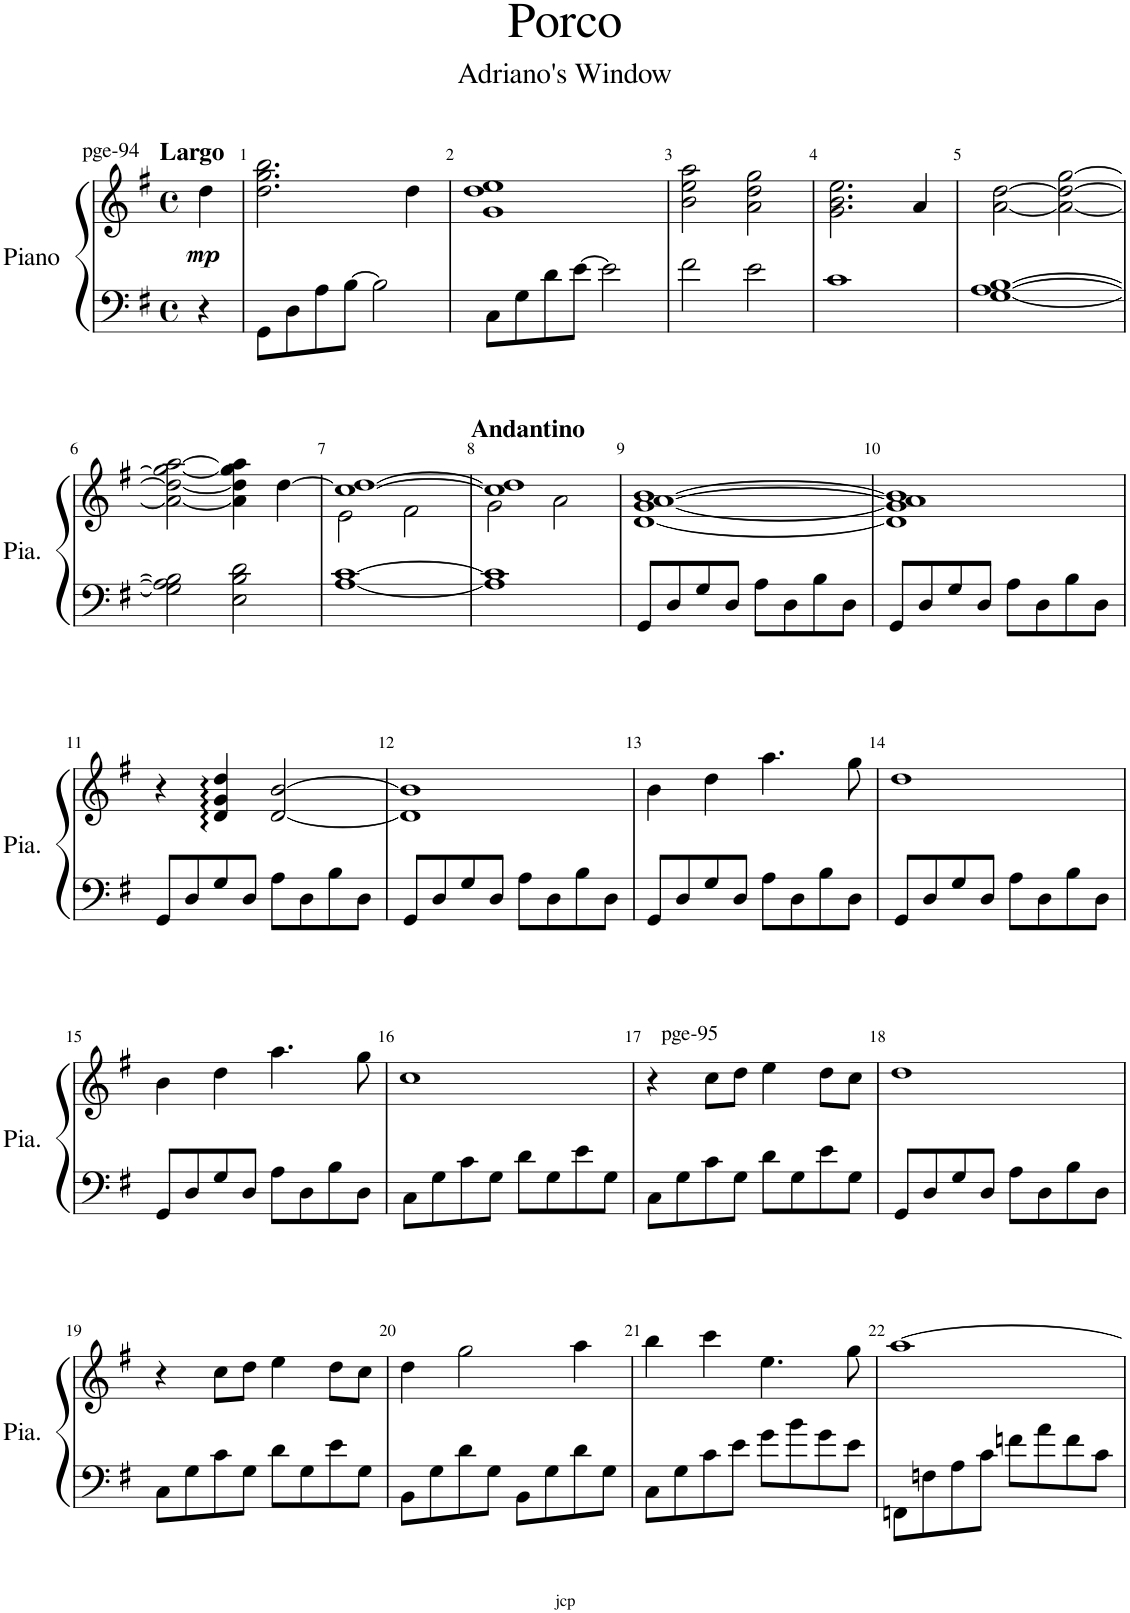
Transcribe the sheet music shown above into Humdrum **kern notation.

**kern	**kern	**dynam
*part1	*part1	*part1
*staff2	*staff1	*staff1/2
*I"Piano	*	*
*I'Pia.	*	*
*clefF4	*clefG2	*
*k[f#]	*k[f#]	*
*M4/4	*M4/4	*
*met(c)	*met(c)	*
=	=	=
!	!LO:TX:a:B:t=Largo	!
!	!LO:TX:a:t=pge-94	!
!	!	!LO:DY:b
4r	4dd\	mp
=1	=1	=1
8GG\L	2.dd\ 2.gg\ 2.bb\	.
8D\	.	.
8A\	.	.
[8B\J	.	.
2B\]	.	.
.	4dd\	.
=2	=2	=2
8C\L	1g 1dd 1ee	.
8G\	.	.
8d\	.	.
[8e\J	.	.
2e\]	.	.
=3	=3	=3
2f#\	2b\ 2ee\ 2aa\	.
2e\	2a\ 2dd\ 2gg\	.
=4	=4	=4
1c	2.g\ 2.b\ 2.ee\	.
.	4a/	.
=5	=5	=5
[1G [1A [1B	[2a\ [2dd\	.
.	2a\_ 2dd\_ [2gg\	.
!!LO:LB:g=z
=6	=6	=6
2G\] 2A\] 2B\]	2a\_ 2dd\_ 2gg\_ [2aa\	.
2E\ 2B\ 2d\	4a\] 4dd\] 4gg\] 4aa\]	.
.	[4dd\	.
=7	=7	=7
*	*^	*
[1A [1c	[1cc 1dd_	2e\	.
.	.	2f#\	.
=8	=8	=8	=8
!	!LO:TX:a:B:t=Andantino	!	!
1A] 1c]	1cc] 1dd]	2g\	.
.	.	2a\	.
*	*v	*v	*
=9	=9	=9
8GG/L	[1d [1g [1a [1b	.
8D/	.	.
8G/	.	.
8D/J	.	.
8A\L	.	.
8D\	.	.
8B\	.	.
8D\J	.	.
=10	=10	=10
8GG/L	1d] 1g] 1a] 1b]	.
8D/	.	.
8G/	.	.
8D/J	.	.
8A\L	.	.
8D\	.	.
8B\	.	.
8D\J	.	.
!!LO:LB:g=z
=11	=11	=11
8GG/L	4r	.
8D/	.	.
8G/	4d/ 4g/ 4dd/	.
8D/J	.	.
8A\L	[2d/ [2b/	.
8D\	.	.
8B\	.	.
8D\J	.	.
=12	=12	=12
8GG/L	1d] 1b]	.
8D/	.	.
8G/	.	.
8D/J	.	.
8A\L	.	.
8D\	.	.
8B\	.	.
8D\J	.	.
=13	=13	=13
8GG/L	4b\	.
8D/	.	.
8G/	4dd\	.
8D/J	.	.
8A\L	4.aa\	.
8D\	.	.
8B\	.	.
8D\J	8gg\	.
=14	=14	=14
8GG/L	1dd	.
8D/	.	.
8G/	.	.
8D/J	.	.
8A\L	.	.
8D\	.	.
8B\	.	.
8D\J	.	.
!!LO:LB:g=z
=15	=15	=15
8GG/L	4b\	.
8D/	.	.
8G/	4dd\	.
8D/J	.	.
8A\L	4.aa\	.
8D\	.	.
8B\	.	.
8D\J	8gg\	.
=16	=16	=16
8C\L	1cc	.
8G\	.	.
8c\	.	.
8G\J	.	.
8d\L	.	.
8G\	.	.
8e\	.	.
8G\J	.	.
=17	=17	=17
!	!LO:TX:a:t=pge-95	!
8C\L	4r	.
8G\	.	.
8c\	8cc\L	.
8G\J	8dd\J	.
8d\L	4ee\	.
8G\	.	.
8e\	8dd\L	.
8G\J	8cc\J	.
=18	=18	=18
8GG/L	1dd	.
8D/	.	.
8G/	.	.
8D/J	.	.
8A\L	.	.
8D\	.	.
8B\	.	.
8D\J	.	.
!!LO:LB:g=z
=19	=19	=19
8C\L	4r	.
8G\	.	.
8c\	8cc\L	.
8G\J	8dd\J	.
8d\L	4ee\	.
8G\	.	.
8e\	8dd\L	.
8G\J	8cc\J	.
=20	=20	=20
8BB\L	4dd\	.
8G\	.	.
8d\	2gg\	.
8G\J	.	.
8BB\L	.	.
8G\	.	.
8d\	4aa\	.
8G\J	.	.
=21	=21	=21
8C\L	4bb\	.
8G\	.	.
8c\	4ccc\	.
8e\J	.	.
8g\L	4.ee\	.
8b\	.	.
8g\	.	.
8e\J	8gg\	.
=22	=22	=22
8FFn\L	[1aa	.
8Fn\	.	.
8A\	.	.
8c\J	.	.
8fn\L	.	.
8a\	.	.
8f\	.	.
8c\J	.	.
=	=	=
*-	*-	*-
